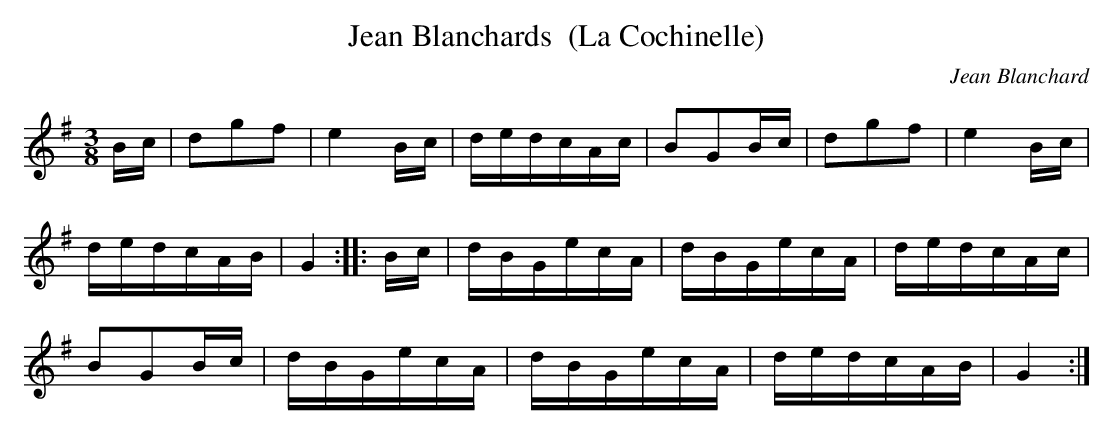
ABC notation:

X:1
T:Jean Blanchards  (La Cochinelle)
C:Jean Blanchard
L:1/16
M:3/8
K:G major
Bc | d2g2f2 | e4Bc | dedcAc | B2G2Bc | d2g2f2 | e4Bc |
dedcAB | G4 :: Bc | dBGecA | dBGecA | dedcAc |
B2G2Bc | dBGecA | dBGecA | dedcAB | G4 :|
